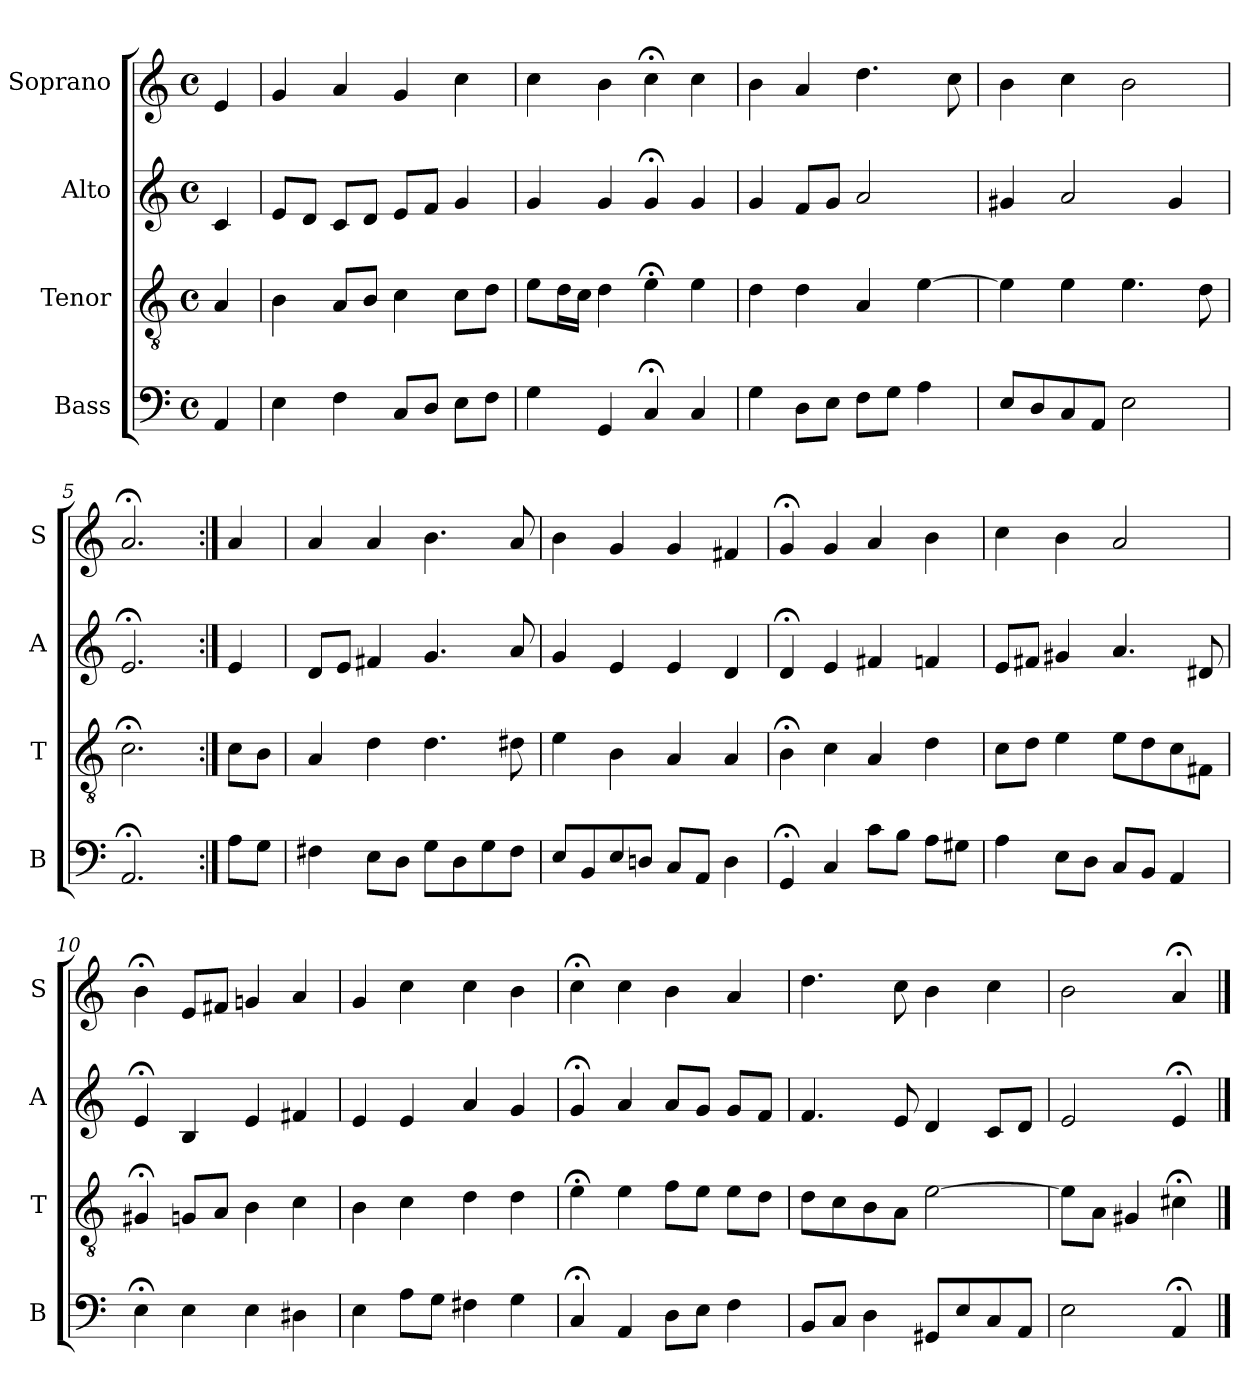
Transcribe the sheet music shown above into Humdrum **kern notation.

**kern	**kern	**kern	**kern
*part4	*part3	*part2	*part1
*staff4	*staff3	*staff2	*staff1
*I"Bass	*I"Tenor	*I"Alto	*I"Soprano
*I'B	*I'T	*I'A	*I'S
*clefF4	*clefGv2	*clefG2	*clefG2
*k[]	*k[]	*k[]	*k[]
*a:	*a:	*a:	*a:
*M4/4	*M4/4	*M4/4	*M4/4
*met(c)	*met(c)	*met(c)	*met(c)
*MM100	*MM100	*MM100	*MM100
=	=	=	=
4AA	4A	4c	4e
=1	=1	=1	=1
4E	4B	8eL	4g
.	.	8dJ	.
4F	8AL	8cL	4a
.	8BJ	8dJ	.
8CL	4c	8eL	4g
8DJ	.	8fJ	.
8EL	8cL	4g	4cc
8FJ	8dJ	.	.
=2	=2	=2	=2
4G	8eL	4g	4cc
.	16dL	.	.
.	16cJJ	.	.
4GG	4d	4g	4b
4C;<	4e;<	4g;<	4cc;<
4C	4e	4g	4cc
=3	=3	=3	=3
4G	4d	4g	4b
8DL	4d	8fL	4a
8EJ	.	8gJ	.
8FL	4A	2a	4.dd
8GJ	.	.	.
4A	[4e	.	.
.	.	.	8cc
=4	=4	=4	=4
8EL	4e]	4g#X	4b
8D	.	.	.
8C	4e	2a	4cc
8AAJ	.	.	.
2E	4.e	.	2b
.	.	4g#	.
.	8d	.	.
=5	=5	=5	=5
2.AA;<	2.c;<	2.e;<	2.a;<
=:|!	=:|!	=:|!	=:|!
8AL	8cL	4e	4a
8GJ	8BJ	.	.
=6	=6	=6	=6
4F#X	4A	8dL	4a
.	.	8eJ	.
8EL	4d	4f#X	4a
8DJ	.	.	.
8GL	4.d	4.g	4.b
8D	.	.	.
8G	.	.	.
8F#iJ	8d#Xi	8ai	8ai
=7	=7	=7	=7
8EL	4e	4g	4b
8BB	.	.	.
8E	4B	4e	4g
8DnJ	.	.	.
8CL	4A	4e	4g
8AAJ	.	.	.
4D	4A	4d	4f#X
=8	=8	=8	=8
4GG;<	4B;<	4d;<	4g;<
4C	4c	4e	4g
8ciL	4Ai	4f#Xi	4ai
8BJ	.	.	.
8AL	4d	4fn	4b
8G#XJ	.	.	.
=9	=9	=9	=9
4A	8cL	8eL	4cc
.	8dJ	8f#XJ	.
8EL	4e	4g#X	4b
8DJ	.	.	.
8CL	8eL	4.a	2a
8BBJ	8d	.	.
4AA	8c	.	.
.	8F#XJ	8d#X	.
=10	=10	=10	=10
4E;<	4G#X;<	4e;<	4b;<
4E	8GnL	4B	8eL
.	8AJ	.	8f#XJ
4E	4B	4e	4gn
4D#X	4c	4f#X	4a
=11	=11	=11	=11
4E	4B	4e	4g
8AL	4c	4e	4cc
8GJ	.	.	.
4F#X	4d	4a	4cc
4G	4d	4g	4b
=12	=12	=12	=12
4C;<	4e;<	4g;<	4cc;<
4AA	4e	4a	4cc
8DL	8fL	8aL	4b
8EJ	8eJ	8gJ	.
4F	8eL	8gL	4a
.	8dJ	8fJ	.
=13	=13	=13	=13
8BBL	8dL	4.f	4.dd
8CJ	8c	.	.
4D	8B	.	.
.	8AJ	8e	8cc
8GG#XL	[2e	4d	4b
8E	.	.	.
8C	.	8cL	4cc
8AAJ	.	8dJ	.
=14	=14	=14	=14
2E	8eL]	2e	2b
.	8AJ	.	.
.	4G#X	.	.
4AA;<	4c#X;<	4e;<	4a;<
==	==	==	==
*-	*-	*-	*-
